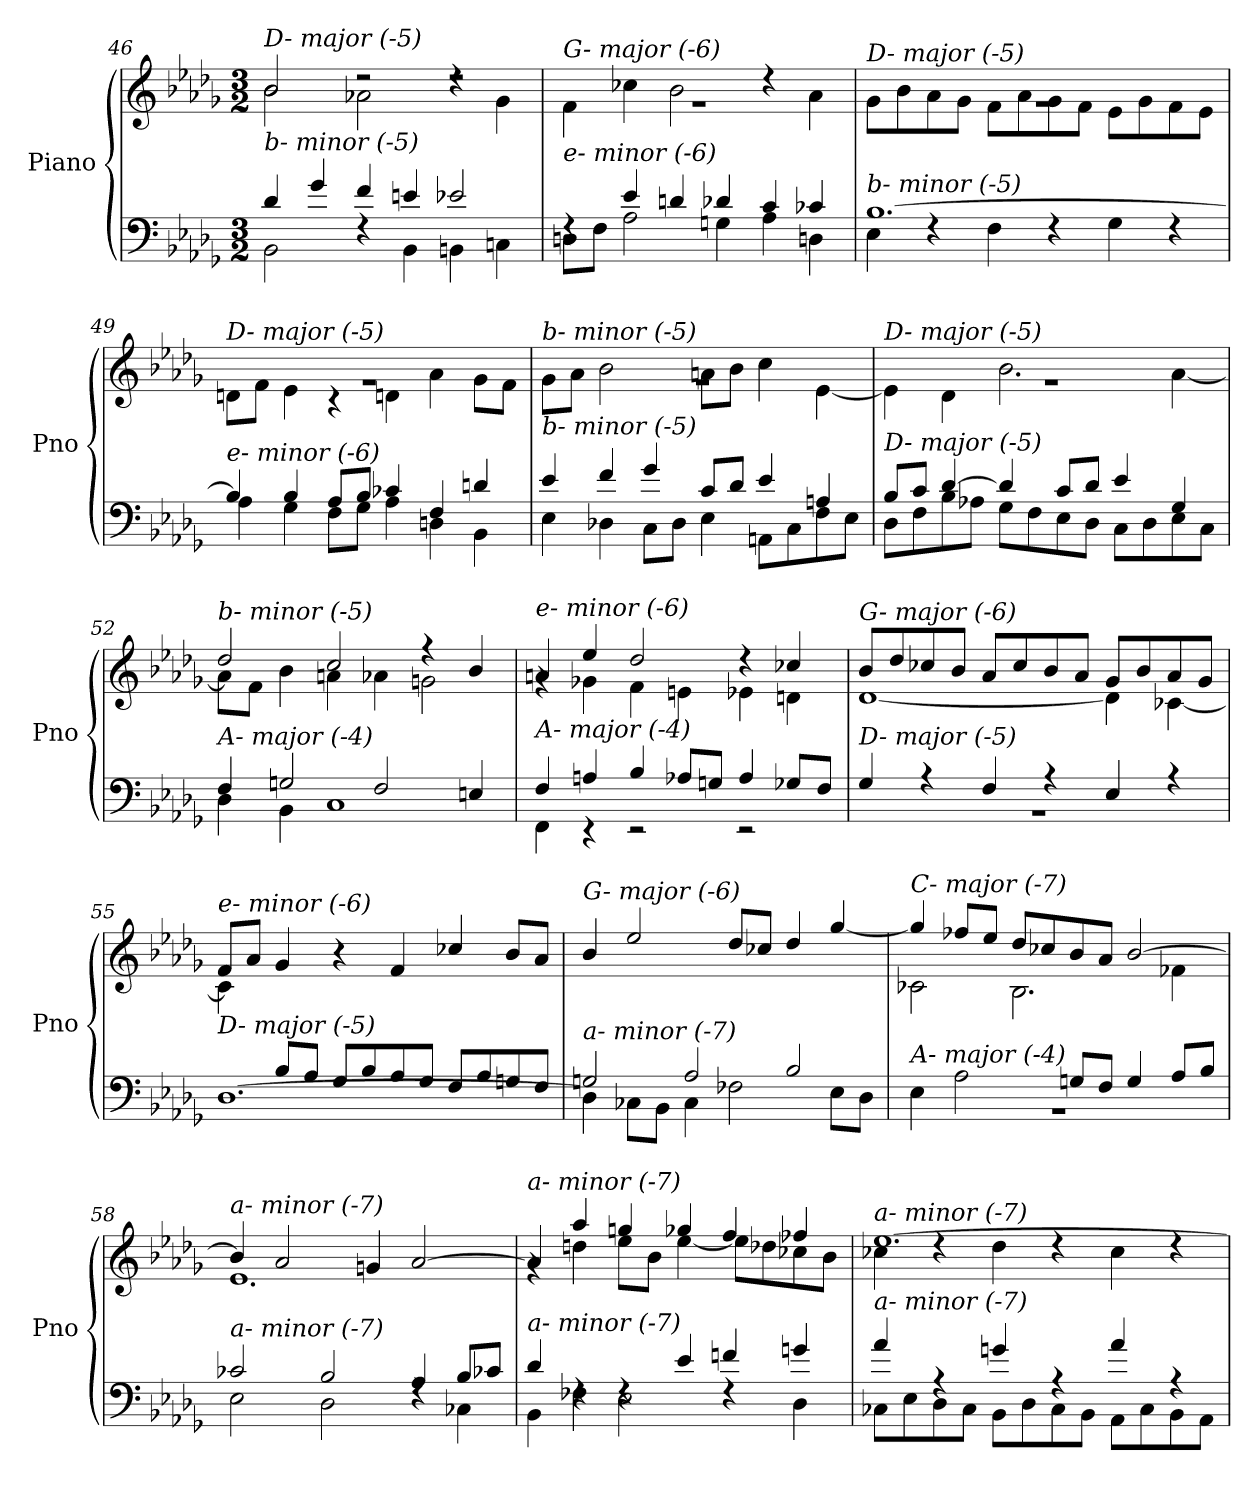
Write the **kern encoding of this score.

**kern	**kern
*part1	*part1
*staff2	*staff1
*I"Piano	*
*I'Pno	*
*clefF4	*clefG2
*k[b-e-a-d-g-]	*k[b-e-a-d-g-]
*M3/2	*M3/2
=46	=46
*^	*^
!	!	!LO:TX:i:t=D- major (-5)	!
!LO:TX:i:t=b- minor (-5)	!	!	!
4d-/	2BB-\	2b-/	2b-\
4g-/	.	.	.
4f/	4rF	2r	2a-X\
4eni/	4BB-\	.	.
2e-/	4BBni\	2r	4rdd
.	4Cn\	.	4g-\
=47	=47	=47	=47
!	!	!LO:TX:i:t=G- major (-6)	!
!LO:TX:i:t=e- minor (-6)	!	!	!
4rF	8Dn\L	1.rg	4f\
.	8F\J	.	.
4e-/	2A-\	.	4cc-X\
4dn/	.	.	2b-\
4d-X/	4Gn\	.	.
4c/	4A-\	.	4rdd
4c-X/	4Dn\	.	4a-\
!!LO:LB:g=z	!!
=48	=48	=48	=48
!	!	!LO:TX:i:t=D- major (-5)	!
!LO:TX:i:t=b- minor (-5)	!	!	!
[1.B-	4E-\	1.rg	8g-\L
.	.	.	8b-\
.	4rF	.	8a-\
.	.	.	8g-\J
.	4F\	.	8f\L
.	.	.	8a-\
.	4rF	.	8g-\
.	.	.	8f\J
.	4G-\	.	8e-\L
.	.	.	8g-\
.	4rF	.	8f\
.	.	.	8e-\J
=49	=49	=49	=49
!	!	!LO:TX:i:t=D- major (-5)	!
!LO:TX:i:t=e- minor (-6)	!	!	!
4B-/]	4A-\	1.rg	8dn\L
.	.	.	8f\J
4B-/	4G-\	.	4e-\
8A-/L	8F\L	.	4r
8B-/J	8G-\J	.	.
4c-X/	4A-\	.	4dn\
4F/	4Dn\	.	4a-\
4dn/	4BB-\	.	8g-\L
.	.	.	8f\J
=50	=50	=50	=50
!	!	!LO:TX:i:t=b- minor (-5)	!
!LO:TX:i:t=b- minor (-5)	!	!	!
4e-/	4E-\	1.rg	8g-\L
.	.	.	8a-\J
4f/	4D-X\	.	2b-\
4g-/	8C\L	.	.
.	8D-\J	.	.
8c/L	4E-\	.	8an\L
8d-/J	.	.	8b-\J
4e-/	8AAn\L	.	4cc\
.	8C\	.	.
4An/	8F\	.	[4e-\
.	8E-\J	.	.
=51	=51	=51	=51
!	!	!LO:TX:i:t=D- major (-5)	!
!LO:TX:i:t=D- major (-5)	!	!	!
8B-/L	8D-\L	1.rg	4e-\]
8c/J	8F\	.	.
[4d-/	8B-\	.	4d-\
.	8A-X\J	.	.
4d-/]	8G-\L	.	2.b-\
.	8F\	.	.
8c/L	8E-\	.	.
8d-/J	8D-\J	.	.
4e-/	8C\L	.	.
.	8D-\	.	.
4G-/	8E-\	.	[4a-\
.	8C\J	.	.
!!LO:LB:g=z	!!
=52	=52	=52	=52
!	!	!LO:TX:i:t=b- minor (-5)	!
!LO:TX:i:t=A- major (-4)	!	!	!
4F/	4D-\	2dd-/	8a-\L]
.	.	.	8f\J
2Gn/	4BB-\	.	4b-\
.	1C	2cc/	4an\
2F/	.	.	4a-X\
.	.	4r	2gn\
4En/	.	4b-/	.
=53	=53	=53	=53
!	!	!LO:TX:i:t=e- minor (-6)	!
!LO:TX:i:t=A- major (-4)	!	!	!
4F/	4FF\	4an/	4rg
4An/	4r	4ee-/	4g-X\
4B-/	2r	2dd-/	4f\
8A-X/L	.	.	4eni\
8Gn/J	.	.	.
4A-/	2r	4r	4e-\
8G-X/L	.	4cc-X/	4dni\
8F/J	.	.	.
=54	=54	=54	=54
!	!	!LO:TX:i:t=G- major (-6)	!
!LO:TX:i:t=D- major (-5)	!	!	!
4G-/	1.r	8b-/L	[1d-
.	.	8dd-/	.
4r	.	8cc-X/	.
.	.	8b-/J	.
4F/	.	8a-/L	.
.	.	8cc-/	.
4r	.	8b-/	.
.	.	8a-/J	.
4E-/	.	8g-/L	4d-\]
.	.	8b-/	.
4r	.	8a-/	[4c-X\
.	.	8g-/J	.
=55	=55	=55	=55
*	*^	*	*
!	!	!	!LO:TX:i:t=e- minor (-6)	!
!LO:TX:i:t=D- major (-5)	!	!	!	!
4ryy	4ryy	[1.D-	8f/L	4c-\]
.	.	.	8a-/J	.
1ryy	8B-/L	.	4g-/	1ryy
.	8A-/J	.	.	.
.	8G-/L	.	4r	.
.	8B-/	.	.	.
.	8A-/	.	4f/	.
.	8G-/J	.	.	.
.	8F/L	.	4cc-X/	.
.	8A-/	.	.	.
4ryy	8Gn/	.	8b-/L	4ryy
.	8F/J	.	8a-/J	.
*	*v	*v	*	*
*	*	*v	*v
!!LO:LB:g=z
=56	=56	=56
!	!	!LO:TX:i:t=G- major (-6)
!LO:TX:i:t=a- minor (-7)	!	!
2Gn/	4D-\]	4b-/
.	8C-X\L	2ee-/
.	8BB-\J	.
2A-/	4C-\	.
.	2F-X\	8dd-/L
.	.	8cc-X/J
2B-/	.	4dd-/
.	8E-\L	[4gg-/
.	8D-\J	.
=57	=57	=57
*	*	*^
!	!	!LO:TX:i:t=C- major (-7)	!
!LO:TX:i:t=A- major (-4)	!	!	!
4E-\	1.r	4gg-/]	2c-X\
2A-\	.	8ff-X/L	.
.	.	8ee-/J	.
.	.	8dd-/L	2.B-\
.	.	8cc-X/	.
8Gn/L	.	8b-/	.
8F/J	.	8a-/J	.
4G/	.	[2b-/	.
8A-/L	.	.	4f-X\
8B-/J	.	.	.
=58	=58	=58	=58
!	!	!LO:TX:i:t=a- minor (-7)	!
!LO:TX:i:t=a- minor (-7)	!	!	!
2c-X/	2E-\	4b-/]	1.e-
.	.	2a-/	.
2B-/	2D-\	.	.
.	.	4gn/	.
4A-/	4rF	[2a-/	.
8B-/L	4C-X\	.	.
8c-X/J	.	.	.
=59	=59	=59	=59
!	!	!LO:TX:i:t=a- minor (-7)	!
!LO:TX:i:t=a- minor (-7)	!	!	!
4d-/	4BB-\	4a-/]	4rg
4rF	4F-X\	4aa-/	4ddn\
4rF	2E-\	4ggn/	8ee-\L
.	.	.	8b-\J
4e-/	.	4gg-X/	[4ee-\
4fn/	4rF	4ff/	8ee-\L]
.	.	.	8dd-X\
4gn/	4D-\	4ff-X/	8cc-X\
.	.	.	8b-\J
!!LO:LB:g=z	!!
=60	=60	=60	=60
!	!	!LO:TX:i:t=a- minor (-7)	!
!LO:TX:i:t=a- minor (-7)	!	!	!
4a-/	8C-X\L	[1.ee-	4cc-X\
.	8E-\	.	.
4rA	8D-\	.	4rdd
.	8C-\J	.	.
4gn/	8BB-\L	.	4dd-\
.	8D-\	.	.
4rA	8C-\	.	4rdd
.	8BB-\J	.	.
4a-/	8AA-\L	.	4cc-\
.	8C-\	.	.
4rA	8BB-\	.	4rdd
.	8AA-\J	.	.
*v	*v	*	*
*	*v	*v
=	=
*-	*-
